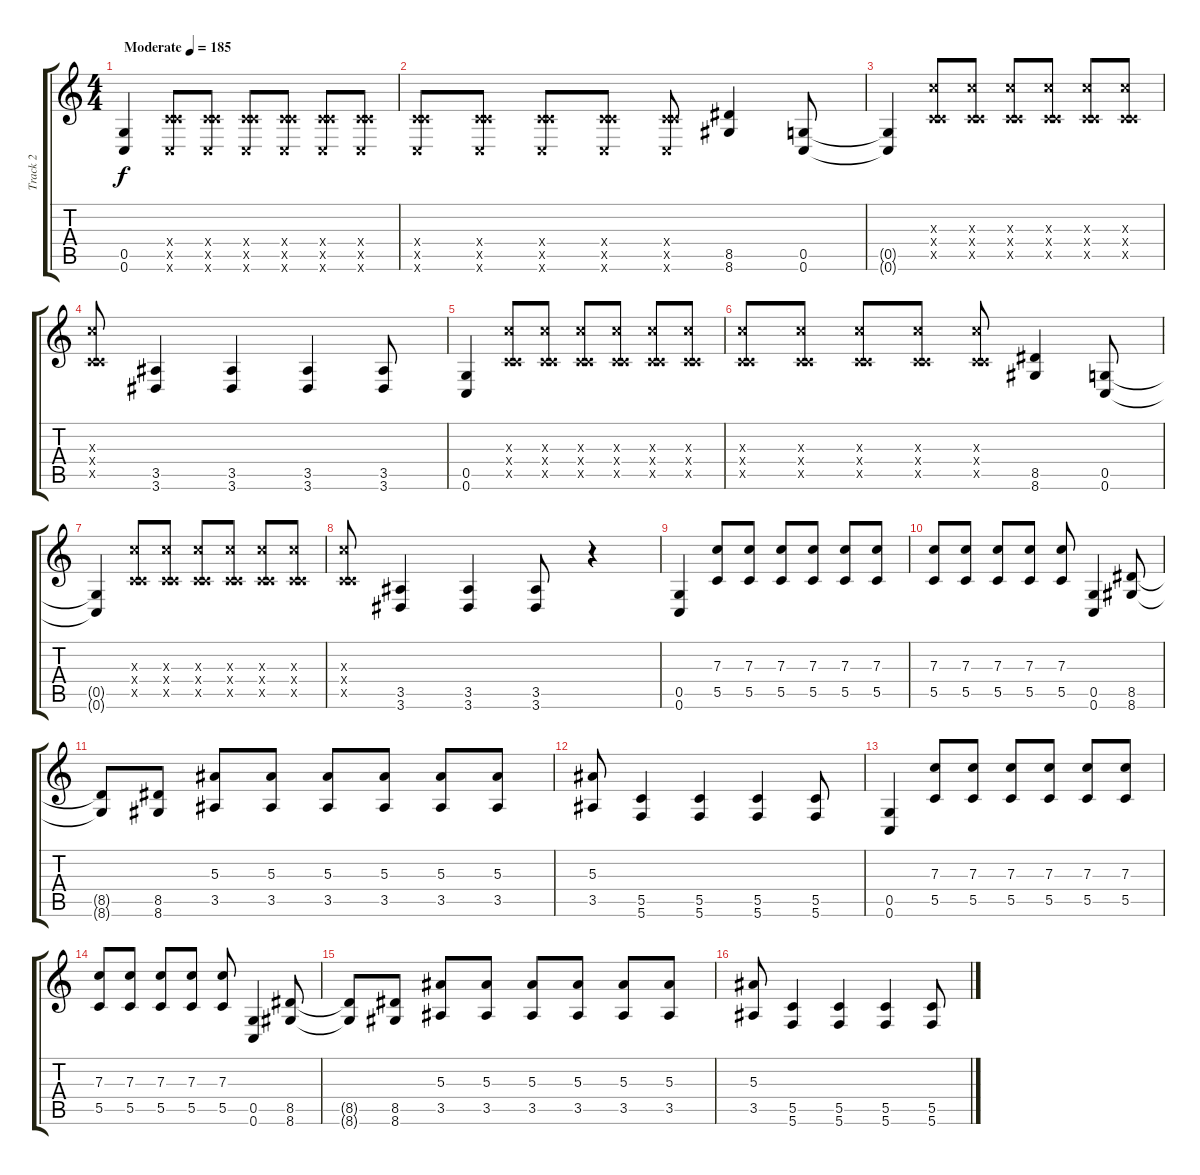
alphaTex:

\track ("Track 2" "Track 2") {instrument distortionguitar}
\staff {score tabs}
\tuning (D4 A3 F3 C3 G2 C2) {hide}
\ts (4 4)
\tempo (185 "Moderate")
\clef g2
\ks c
(0.5 0.6).4{dy f instrument distortionguitar} (0.4{x} 5.5{x} 0.6{x}).8 (0.4{x} 5.5{x} 0.6{x}).8 (0.4{x} 5.5{x} 0.6{x}).8 (0.4{x} 5.5{x} 0.6{x}).8 (0.4{x} 5.5{x} 0.6{x}).8 (0.4{x} 5.5{x} 0.6{x}).8 |
(0.4{x} 5.5{x} 0.6{x}).8 (0.4{x} 5.5{x} 0.6{x}).8 (0.4{x} 5.5{x} 0.6{x}).8 (0.4{x} 5.5{x} 0.6{x}).8 (0.4{x} 5.5{x} 0.6{x}).8 (8.5 8.6).4 (0.5 0.6).8 |
(0.5{t} 0.6{t}).4 (7.3{x} 0.4{x} 5.5{x}).8 (7.3{x} 0.4{x} 5.5{x}).8 (7.3{x} 0.4{x} 5.5{x}).8 (7.3{x} 0.4{x} 5.5{x}).8 (7.3{x} 0.4{x} 5.5{x}).8 (7.3{x} 0.4{x} 5.5{x}).8 |
(7.3{x} 0.4{x} 5.5{x}).8 (3.5 3.6).4 (3.5 3.6).4 (3.5 3.6).4 (3.5 3.6).8 |
(0.5 0.6).4 (7.3{x} 0.4{x} 5.5{x}).8 (7.3{x} 0.4{x} 5.5{x}).8 (7.3{x} 0.4{x} 5.5{x}).8 (7.3{x} 0.4{x} 5.5{x}).8 (7.3{x} 0.4{x} 5.5{x}).8 (7.3{x} 0.4{x} 5.5{x}).8 |
(7.3{x} 0.4{x} 5.5{x}).8 (7.3{x} 0.4{x} 5.5{x}).8 (7.3{x} 0.4{x} 5.5{x}).8 (7.3{x} 0.4{x} 5.5{x}).8 (7.3{x} 0.4{x} 5.5{x}).8 (8.5 8.6).4 (0.5 0.6).8 |
(0.5{t} 0.6{t}).4 (7.3{x} 0.4{x} 5.5{x}).8 (7.3{x} 0.4{x} 5.5{x}).8 (7.3{x} 0.4{x} 5.5{x}).8 (7.3{x} 0.4{x} 5.5{x}).8 (7.3{x} 0.4{x} 5.5{x}).8 (7.3{x} 0.4{x} 5.5{x}).8 |
(7.3{x} 0.4{x} 5.5{x}).8 (3.5 3.6).4 (3.5 3.6).4 (3.5 3.6).8 r.4 |
(0.5 0.6).4 (7.3 5.5).8 (7.3 5.5).8 (7.3 5.5).8 (7.3 5.5).8 (7.3 5.5).8 (7.3 5.5).8 |
(7.3 5.5).8 (7.3 5.5).8 (7.3 5.5).8 (7.3 5.5).8 (7.3 5.5).8 (0.5 0.6).4 (8.5 8.6).8 |
(8.5{t} 8.6{t}).8 (8.5 8.6).8 (5.3 3.5).8 (5.3 3.5).8 (5.3 3.5).8 (5.3 3.5).8 (5.3 3.5).8 (5.3 3.5).8 |
(5.3 3.5).8 (5.5 5.6).4 (5.5 5.6).4 (5.5 5.6).4 (5.5 5.6).8 |
(0.5 0.6).4 (7.3 5.5).8 (7.3 5.5).8 (7.3 5.5).8 (7.3 5.5).8 (7.3 5.5).8 (7.3 5.5).8 |
(7.3 5.5).8 (7.3 5.5).8 (7.3 5.5).8 (7.3 5.5).8 (7.3 5.5).8 (0.5 0.6).4 (8.5 8.6).8 |
(8.5{t} 8.6{t}).8 (8.5 8.6).8 (5.3 3.5).8 (5.3 3.5).8 (5.3 3.5).8 (5.3 3.5).8 (5.3 3.5).8 (5.3 3.5).8 |
(5.3 3.5).8 (5.5 5.6).4 (5.5 5.6).4 (5.5 5.6).4 (5.5 5.6).8
